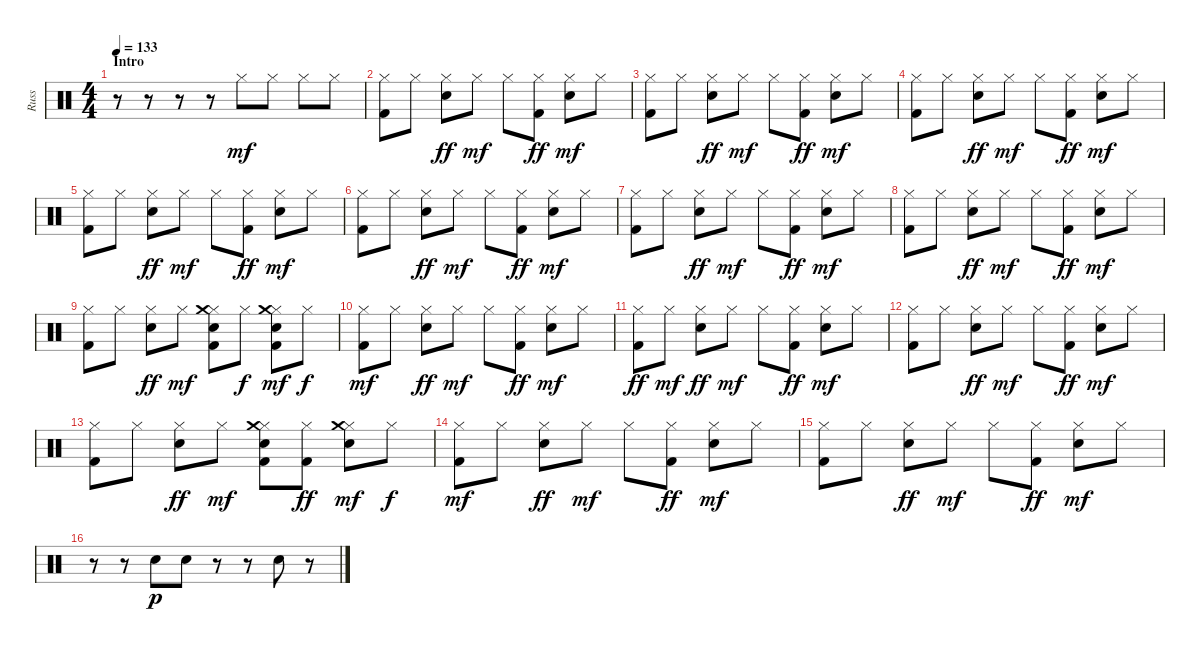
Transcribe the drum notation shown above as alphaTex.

\track ("Russ" "Russ") {instrument percussion}
\staff {score}
\articulation defaults
\ts (4 4)
\section ("" "Intro")
\tempo 133
\clef neutral
\ks c
r.8{dy mf} r.8 r.8 r.8 "Hi-Hat (closed)".8 "Hi-Hat (closed)".8 "Hi-Hat (closed)".8 "Hi-Hat (closed)".8 |
("Kick (hit) 2" "Hi-Hat (closed)").8 "Hi-Hat (closed)".8 ("Snare (hit) 2" "Hi-Hat (closed)").8{dy ff} "Hi-Hat (closed)".8{dy mf} "Hi-Hat (closed)".8 ("Kick (hit) 2" "Hi-Hat (closed)").8{dy ff} ("Snare (hit) 2" "Hi-Hat (closed)").8{dy mf} "Hi-Hat (closed)".8 |
("Kick (hit) 2" "Hi-Hat (closed)").8 "Hi-Hat (closed)".8 ("Snare (hit) 2" "Hi-Hat (closed)").8{dy ff} "Hi-Hat (closed)".8{dy mf} "Hi-Hat (closed)".8 ("Kick (hit) 2" "Hi-Hat (closed)").8{dy ff} ("Snare (hit) 2" "Hi-Hat (closed)").8{dy mf} "Hi-Hat (closed)".8 |
("Kick (hit) 2" "Hi-Hat (closed)").8 "Hi-Hat (closed)".8 ("Snare (hit) 2" "Hi-Hat (closed)").8{dy ff} "Hi-Hat (closed)".8{dy mf} "Hi-Hat (closed)".8 ("Kick (hit) 2" "Hi-Hat (closed)").8{dy ff} ("Snare (hit) 2" "Hi-Hat (closed)").8{dy mf} "Hi-Hat (closed)".8 |
("Kick (hit) 2" "Hi-Hat (closed)").8 "Hi-Hat (closed)".8 ("Snare (hit) 2" "Hi-Hat (closed)").8{dy ff} "Hi-Hat (closed)".8{dy mf} "Hi-Hat (closed)".8 ("Kick (hit) 2" "Hi-Hat (closed)").8{dy ff} ("Snare (hit) 2" "Hi-Hat (closed)").8{dy mf} "Hi-Hat (closed)".8 |
("Kick (hit) 2" "Hi-Hat (closed)").8 "Hi-Hat (closed)".8 ("Snare (hit) 2" "Hi-Hat (closed)").8{dy ff} "Hi-Hat (closed)".8{dy mf} "Hi-Hat (closed)".8 ("Kick (hit) 2" "Hi-Hat (closed)").8{dy ff} ("Snare (hit) 2" "Hi-Hat (closed)").8{dy mf} "Hi-Hat (closed)".8 |
("Kick (hit) 2" "Hi-Hat (closed)").8 "Hi-Hat (closed)".8 ("Snare (hit) 2" "Hi-Hat (closed)").8{dy ff} "Hi-Hat (closed)".8{dy mf} "Hi-Hat (closed)".8 ("Kick (hit) 2" "Hi-Hat (closed)").8{dy ff} ("Snare (hit) 2" "Hi-Hat (closed)").8{dy mf} "Hi-Hat (closed)".8 |
("Kick (hit) 2" "Hi-Hat (closed)").8 "Hi-Hat (closed)".8 ("Snare (hit) 2" "Hi-Hat (closed)").8{dy ff} "Hi-Hat (closed)".8{dy mf} "Hi-Hat (closed)".8 ("Kick (hit) 2" "Hi-Hat (closed)").8{dy ff} ("Snare (hit) 2" "Hi-Hat (closed)").8{dy mf} "Hi-Hat (closed)".8 |
("Kick (hit) 2" "Hi-Hat (closed)").8 "Hi-Hat (closed)".8 ("Snare (hit) 2" "Hi-Hat (closed)").8{dy ff} "Hi-Hat (closed)".8{dy mf} ("Kick (hit) 2" "Snare (hit) 2" "Hi-Hat (closed)" "Crash medium (hit)").8 "Hi-Hat (closed)".8{dy f} ("Kick (hit) 2" "Snare (hit) 2" "Hi-Hat (closed)" "Crash medium (hit)").8{dy mf} "Hi-Hat (closed)".8{dy f} |
("Kick (hit) 2" "Hi-Hat (closed)").8{dy mf} "Hi-Hat (closed)".8 ("Snare (hit) 2" "Hi-Hat (closed)").8{dy ff} "Hi-Hat (closed)".8{dy mf} "Hi-Hat (closed)".8 ("Kick (hit) 2" "Hi-Hat (closed)").8{dy ff} ("Snare (hit) 2" "Hi-Hat (closed)").8{dy mf} "Hi-Hat (closed)".8 |
("Kick (hit) 2" "Hi-Hat (closed)").8{dy ff} "Hi-Hat (closed)".8{dy mf} ("Snare (hit) 2" "Hi-Hat (closed)").8{dy ff} "Hi-Hat (closed)".8{dy mf} "Hi-Hat (closed)".8 ("Kick (hit) 2" "Hi-Hat (closed)").8{dy ff} ("Snare (hit) 2" "Hi-Hat (closed)").8{dy mf} "Hi-Hat (closed)".8 |
("Kick (hit) 2" "Hi-Hat (closed)").8 "Hi-Hat (closed)".8 ("Snare (hit) 2" "Hi-Hat (closed)").8{dy ff} "Hi-Hat (closed)".8{dy mf} "Hi-Hat (closed)".8 ("Kick (hit) 2" "Hi-Hat (closed)").8{dy ff} ("Snare (hit) 2" "Hi-Hat (closed)").8{dy mf} "Hi-Hat (closed)".8 |
("Kick (hit) 2" "Hi-Hat (closed)").8 "Hi-Hat (closed)".8 ("Snare (hit) 2" "Hi-Hat (closed)").8{dy ff} "Hi-Hat (closed)".8{dy mf} ("Kick (hit) 2" "Snare (hit) 2" "Hi-Hat (closed)" "Crash medium (hit)").8 ("Kick (hit) 2" "Hi-Hat (closed)").8{dy ff} ("Snare (hit) 2" "Hi-Hat (closed)" "Crash medium (hit)").8{dy mf} "Hi-Hat (closed)".8{dy f} |
("Kick (hit) 2" "Hi-Hat (closed)").8{dy mf} "Hi-Hat (closed)".8 ("Snare (hit) 2" "Hi-Hat (closed)").8{dy ff} "Hi-Hat (closed)".8{dy mf} "Hi-Hat (closed)".8 ("Kick (hit) 2" "Hi-Hat (closed)").8{dy ff} ("Snare (hit) 2" "Hi-Hat (closed)").8{dy mf} "Hi-Hat (closed)".8 |
("Kick (hit) 2" "Hi-Hat (closed)").8 "Hi-Hat (closed)".8 ("Snare (hit) 2" "Hi-Hat (closed)").8{dy ff} "Hi-Hat (closed)".8{dy mf} "Hi-Hat (closed)".8 ("Kick (hit) 2" "Hi-Hat (closed)").8{dy ff} ("Snare (hit) 2" "Hi-Hat (closed)").8{dy mf} "Hi-Hat (closed)".8 |
r.8 r.8 "Hand Clap (hit)".8{dy p} "Hand Clap (hit)".8 r.8 r.8 "Hand Clap (hit)".8 r.8
